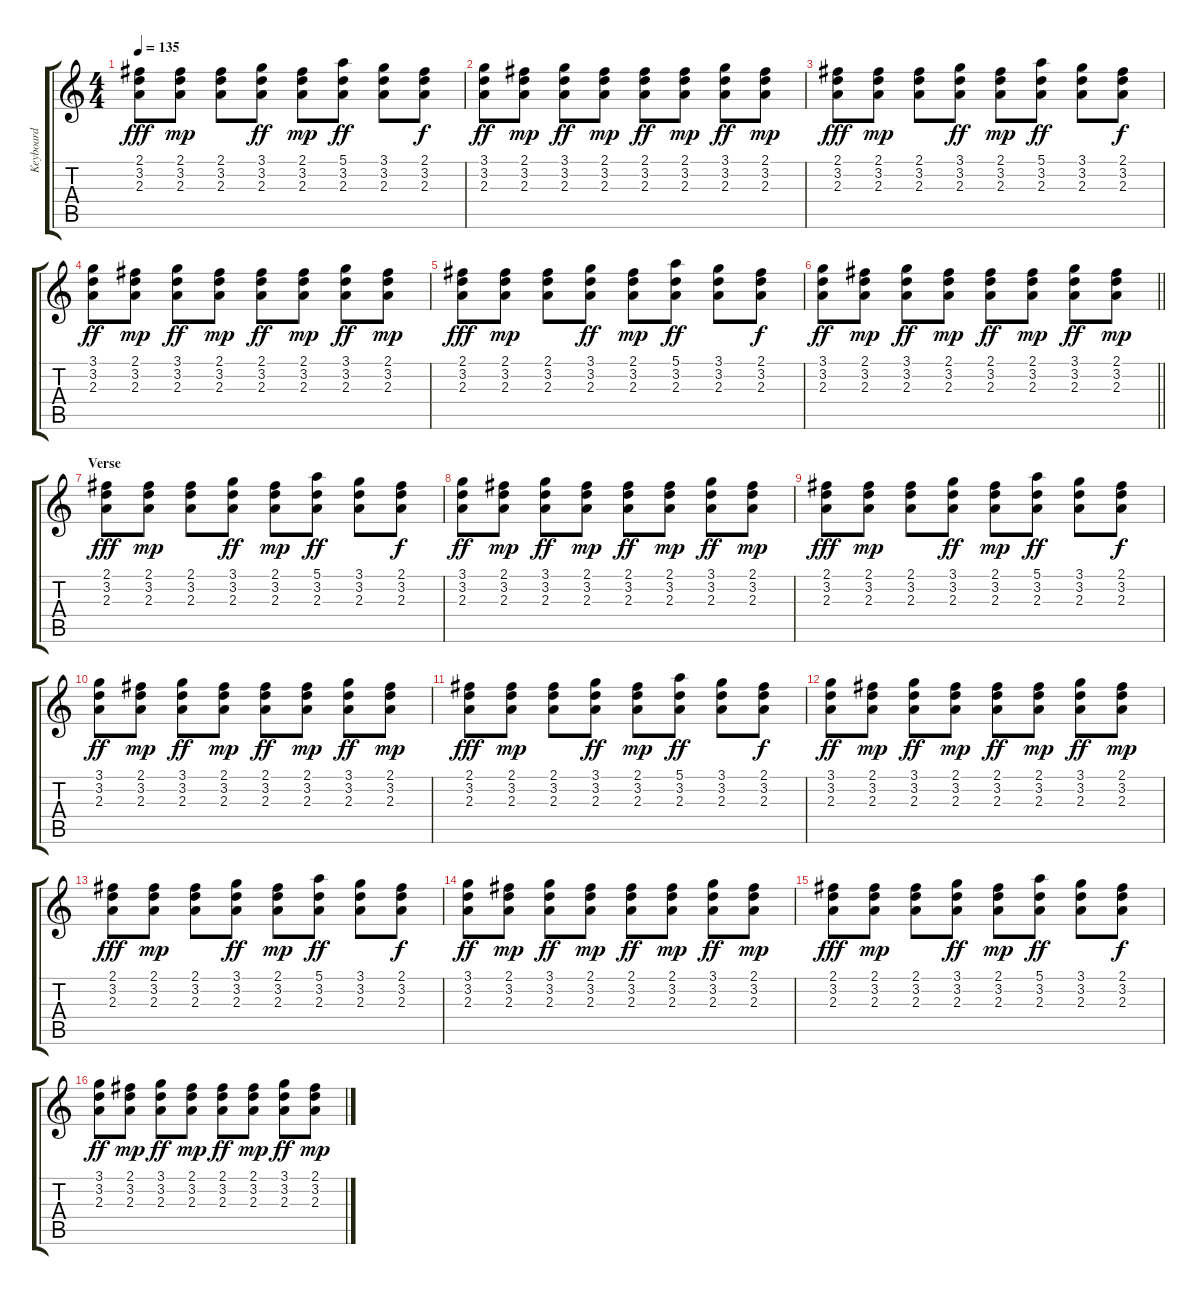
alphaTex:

\track ("Keyboard" "Keyboard") {mute instrument electricguitarclean}
\staff {score tabs}
\tuning (E4 B3 G3 D3 A2 E2) {hide}
\ts (4 4)
\tempo 135
\clef g2
\ks c
(2.1 3.2 2.3).8{dy fff} (2.1 3.2 2.3).8{dy mp} (2.1 3.2 2.3).8 (3.1 3.2 2.3).8{dy ff} (2.1 3.2 2.3).8{dy mp} (5.1 3.2 2.3).8{dy ff} (3.1 3.2 2.3).8 (2.1 3.2 2.3).8{dy f} |
(3.1 3.2 2.3).8{dy ff} (2.1 3.2 2.3).8{dy mp} (3.1 3.2 2.3).8{dy ff} (2.1 3.2 2.3).8{dy mp} (2.1 3.2 2.3).8{dy ff} (2.1 3.2 2.3).8{dy mp} (3.1 3.2 2.3).8{dy ff} (2.1 3.2 2.3).8{dy mp} |
(2.1 3.2 2.3).8{dy fff} (2.1 3.2 2.3).8{dy mp} (2.1 3.2 2.3).8 (3.1 3.2 2.3).8{dy ff} (2.1 3.2 2.3).8{dy mp} (5.1 3.2 2.3).8{dy ff} (3.1 3.2 2.3).8 (2.1 3.2 2.3).8{dy f} |
(3.1 3.2 2.3).8{dy ff} (2.1 3.2 2.3).8{dy mp} (3.1 3.2 2.3).8{dy ff} (2.1 3.2 2.3).8{dy mp} (2.1 3.2 2.3).8{dy ff} (2.1 3.2 2.3).8{dy mp} (3.1 3.2 2.3).8{dy ff} (2.1 3.2 2.3).8{dy mp} |
(2.1 3.2 2.3).8{dy fff} (2.1 3.2 2.3).8{dy mp} (2.1 3.2 2.3).8 (3.1 3.2 2.3).8{dy ff} (2.1 3.2 2.3).8{dy mp} (5.1 3.2 2.3).8{dy ff} (3.1 3.2 2.3).8 (2.1 3.2 2.3).8{dy f} |
\barLineRight lightlight
(3.1 3.2 2.3).8{dy ff} (2.1 3.2 2.3).8{dy mp} (3.1 3.2 2.3).8{dy ff} (2.1 3.2 2.3).8{dy mp} (2.1 3.2 2.3).8{dy ff} (2.1 3.2 2.3).8{dy mp} (3.1 3.2 2.3).8{dy ff} (2.1 3.2 2.3).8{dy mp} |
\section ("" "Verse")
(2.1 3.2 2.3).8{dy fff} (2.1 3.2 2.3).8{dy mp} (2.1 3.2 2.3).8 (3.1 3.2 2.3).8{dy ff} (2.1 3.2 2.3).8{dy mp} (5.1 3.2 2.3).8{dy ff} (3.1 3.2 2.3).8 (2.1 3.2 2.3).8{dy f} |
(3.1 3.2 2.3).8{dy ff} (2.1 3.2 2.3).8{dy mp} (3.1 3.2 2.3).8{dy ff} (2.1 3.2 2.3).8{dy mp} (2.1 3.2 2.3).8{dy ff} (2.1 3.2 2.3).8{dy mp} (3.1 3.2 2.3).8{dy ff} (2.1 3.2 2.3).8{dy mp} |
(2.1 3.2 2.3).8{dy fff} (2.1 3.2 2.3).8{dy mp} (2.1 3.2 2.3).8 (3.1 3.2 2.3).8{dy ff} (2.1 3.2 2.3).8{dy mp} (5.1 3.2 2.3).8{dy ff} (3.1 3.2 2.3).8 (2.1 3.2 2.3).8{dy f} |
(3.1 3.2 2.3).8{dy ff} (2.1 3.2 2.3).8{dy mp} (3.1 3.2 2.3).8{dy ff} (2.1 3.2 2.3).8{dy mp} (2.1 3.2 2.3).8{dy ff} (2.1 3.2 2.3).8{dy mp} (3.1 3.2 2.3).8{dy ff} (2.1 3.2 2.3).8{dy mp} |
(2.1 3.2 2.3).8{dy fff} (2.1 3.2 2.3).8{dy mp} (2.1 3.2 2.3).8 (3.1 3.2 2.3).8{dy ff} (2.1 3.2 2.3).8{dy mp} (5.1 3.2 2.3).8{dy ff} (3.1 3.2 2.3).8 (2.1 3.2 2.3).8{dy f} |
(3.1 3.2 2.3).8{dy ff} (2.1 3.2 2.3).8{dy mp} (3.1 3.2 2.3).8{dy ff} (2.1 3.2 2.3).8{dy mp} (2.1 3.2 2.3).8{dy ff} (2.1 3.2 2.3).8{dy mp} (3.1 3.2 2.3).8{dy ff} (2.1 3.2 2.3).8{dy mp} |
(2.1 3.2 2.3).8{dy fff} (2.1 3.2 2.3).8{dy mp} (2.1 3.2 2.3).8 (3.1 3.2 2.3).8{dy ff} (2.1 3.2 2.3).8{dy mp} (5.1 3.2 2.3).8{dy ff} (3.1 3.2 2.3).8 (2.1 3.2 2.3).8{dy f} |
(3.1 3.2 2.3).8{dy ff} (2.1 3.2 2.3).8{dy mp} (3.1 3.2 2.3).8{dy ff} (2.1 3.2 2.3).8{dy mp} (2.1 3.2 2.3).8{dy ff} (2.1 3.2 2.3).8{dy mp} (3.1 3.2 2.3).8{dy ff} (2.1 3.2 2.3).8{dy mp} |
(2.1 3.2 2.3).8{dy fff} (2.1 3.2 2.3).8{dy mp} (2.1 3.2 2.3).8 (3.1 3.2 2.3).8{dy ff} (2.1 3.2 2.3).8{dy mp} (5.1 3.2 2.3).8{dy ff} (3.1 3.2 2.3).8 (2.1 3.2 2.3).8{dy f} |
(3.1 3.2 2.3).8{dy ff} (2.1 3.2 2.3).8{dy mp} (3.1 3.2 2.3).8{dy ff} (2.1 3.2 2.3).8{dy mp} (2.1 3.2 2.3).8{dy ff} (2.1 3.2 2.3).8{dy mp} (3.1 3.2 2.3).8{dy ff} (2.1 3.2 2.3).8{dy mp}
